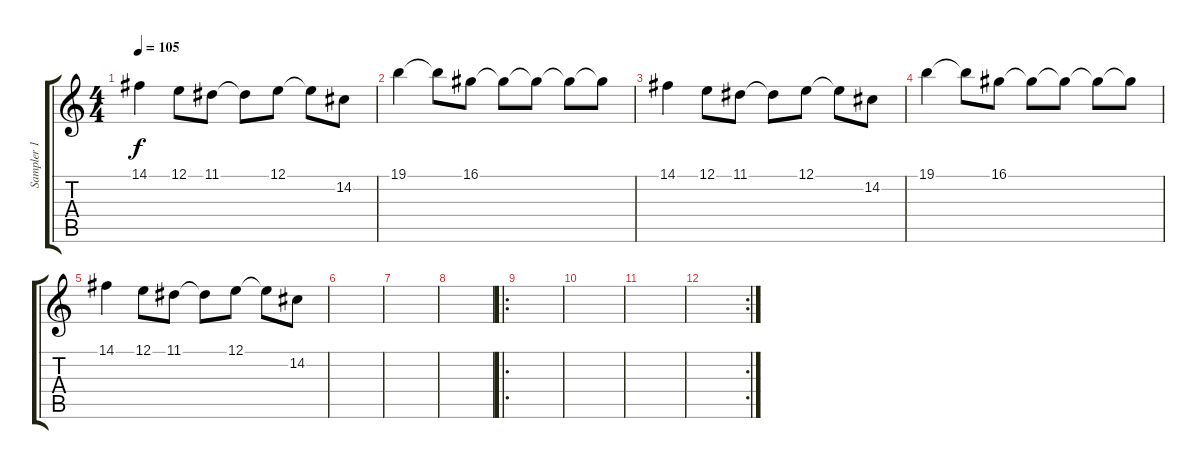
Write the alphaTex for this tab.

\track ("Sampler 1 (Joseph Hahn)" "Sampler 1 ") {instrument vibraphone}
\staff {score tabs}
\tuning (E4 B3 G3 D3 A2 E2) {hide}
\ts (4 4)
\tempo 105
\clef g2
\ks c
14.1.4{dy f} 12.1.8 11.1.8 11.1{t}.8 12.1.8 12.1{t}.8 14.2.8 |
19.1.4 19.1{t}.8 16.1.8 16.1{t}.8 16.1{t}.8 16.1{t}.8 16.1{t}.8 |
14.1.4 12.1.8 11.1.8 11.1{t}.8 12.1.8 12.1{t}.8 14.2.8 |
19.1.4 19.1{t}.8 16.1.8 16.1{t}.8 16.1{t}.8 16.1{t}.8 16.1{t}.8 |
14.1.4 12.1.8 11.1.8 11.1{t}.8 12.1.8 12.1{t}.8 14.2.8 |
|
|
|
\ro
|
|
|
\rc 2
